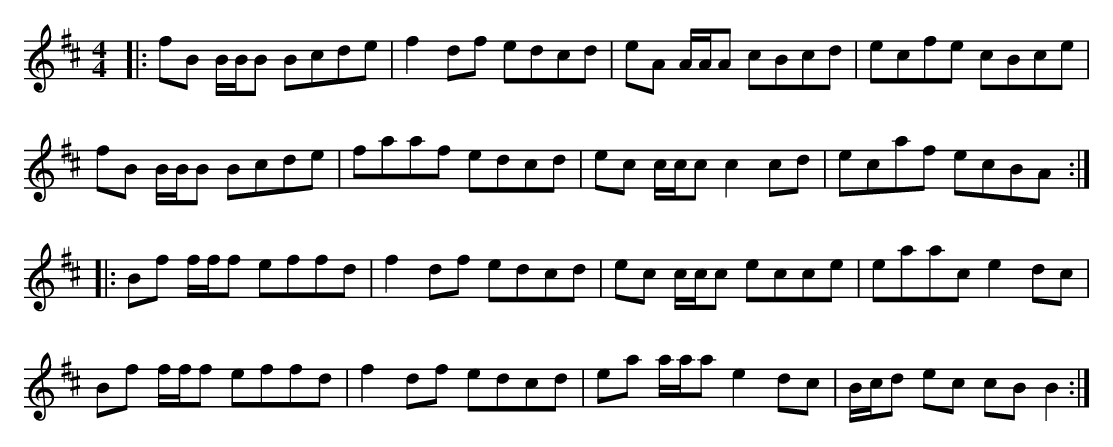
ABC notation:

X:1
M:4/4
K:Bmin
|:fB B/B/B Bcde|f2 df edcd|eA A/A/A cBcd|ecfe cBce|
fB B/B/B Bcde|faaf edcd|ec c/c/c c2 cd|ecaf ecBA:|
|:Bf f/f/f effd|f2 df edcd|ec c/c/c ecce|eaac e2 dc|
Bf f/f/f effd|f2 df edcd|ea a/a/a e2 dc|B/c/d ec cB B2:|
